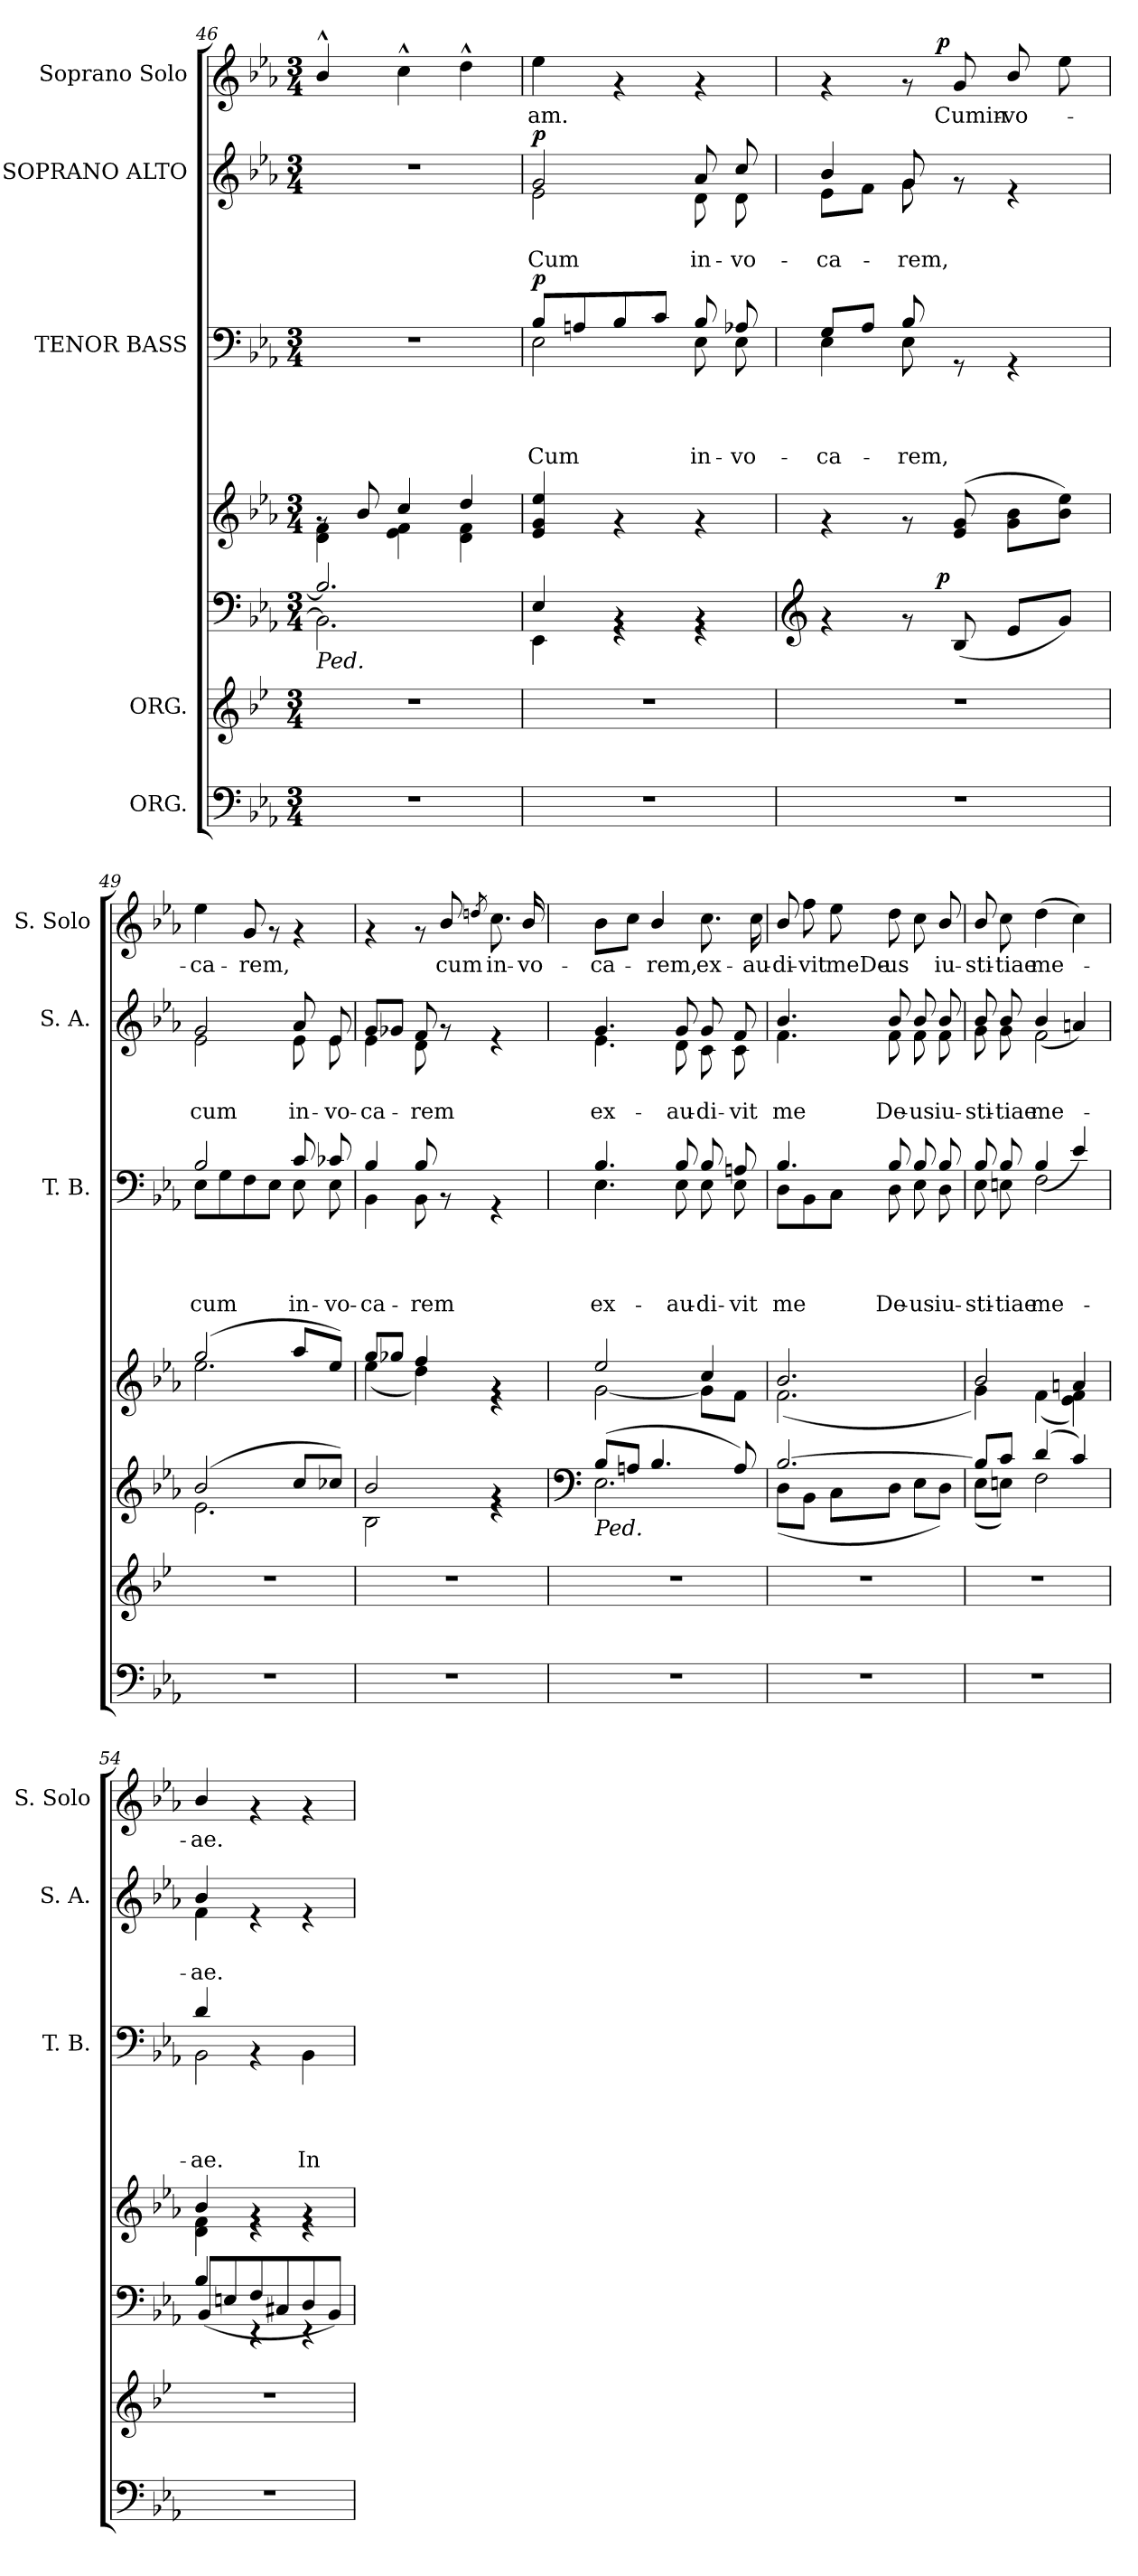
**kern	**kern	**kern	**dynam	**kern	**kern	**text	**text	**text	**text	**dynam	**kern	**text	**text	**dynam	**kern	**text	**dynam
*part7	*part6	*part5	*part5	*part4	*part3	*part3	*part3	*part3	*part3	*part3	*part2	*part2	*part2	*part2	*part1	*part1	*part1
*staff7	*staff6	*staff5	*staff5	*staff4	*staff3	*staff3	*staff3	*staff3	*staff3	*staff3	*staff2	*staff2	*staff2	*staff2	*staff1	*staff1	*staff1
*I"ORG.	*I"ORG.	*	*	*	*I"TENOR BASS	*	*	*	*	*	*I"SOPRANO ALTO	*	*	*	*I"Soprano Solo	*	*
*	*	*	*	*	*I'T. B.	*	*	*	*	*	*I'S. A.	*	*	*	*I'S. Solo	*	*
*clefF4	*clefG2	*clefF4	*	*clefG2	*clefF4	*	*	*	*	*	*clefG2	*	*	*	*clefG2	*	*
*	*ITrd-3c-5	*ITrd-3c-5	*	*ITrd-3c-5	*ITrd-3c-5	*	*	*	*	*	*ITrd-3c-5	*	*	*	*ITrd-3c-5	*	*
*k[b-e-a-]	*k[b-e-a-]	*k[b-e-a-d-]	*	*k[b-e-a-d-]	*k[b-e-a-d-]	*	*	*	*	*	*k[b-e-a-d-]	*	*	*	*k[b-e-a-d-]	*	*
*E-:	*E-:	*A-:	*	*A-:	*A-:	*	*	*	*	*	*A-:	*	*	*	*A-:	*	*
*M3/4	*M3/4	*M3/4	*	*M3/4	*M3/4	*	*	*	*	*	*M3/4	*	*	*	*M3/4	*	*
=46	=46	=46	=46	=46	=46	=46	=46	=46	=46	=46	=46	=46	=46	=46	=46	=46	=46
*	*	*^	*	*^	*	*	*	*	*	*	*	*	*	*	*	*	*
!	!	!LO:TX:b:i:t=Ped.	!	!	!	!	!	!	!	!	!	!	!	!	!	!	!	!	!
2.r	2.r	2.e-/]	2.E-\]	.	8rf	4g\ 4b-\	2.r	.	.	.	.	.	2.r	.	.	.	4ee-^^>/	.	.
.	.	.	.	.	8ee-/	.	.	.	.	.	.	.	.	.	.	.	.	.	.
.	.	.	.	.	4ff/	4a-\ 4b-\	.	.	.	.	.	.	.	.	.	.	4ff^^>\	.	.
.	.	.	.	.	4gg/	4g\ 4b-\	.	.	.	.	.	.	.	.	.	.	4gg^^>\	.	.
=47	=47	=47	=47	=47	=47	=47	=47	=47	=47	=47	=47	=47	=47	=47	=47	=47	=47	=47	=47
*	*	*	*	*	*	*	*^	*	*	*	*	*	*	*	*	*	*	*	*
!	!	!	!	!	!	!	!	!	!	!	!	!LO:LY:b	!LO:DY:a	!	!	!LO:LY:b	!LO:DY:a	!	!LO:LY:b	!
*	*	*	*	*	*v	*v	*	*	*	*	*	*	*	*^	*	*	*	*	*	*
2.r	2.r	4A-/	4AA-\	.	4a-/ 4cc/ 4aa-/	2A-\	8e-/L	.	.	.	-Cum	p	2cc/	2a-\	.	-Cum	p	4aa-\	-am.	.
.	.	.	.	.	.	.	8dn/	.	.	.	.	.	.	.	.	.	.	.	.	.
.	.	4rAA	4rFF	.	4rf	.	8e-/	.	.	.	.	.	.	.	.	.	.	4rf	.	.
.	.	.	.	.	.	.	8f/J	.	.	.	.	.	.	.	.	.	.	.	.	.
!	!	!	!	!	!	!	!	!	!	!	!LO:LY:b	!	!	!	!	!LO:LY:b	!	!	!	!
.	.	4rAA	4rFF	.	4rf	8e-/	8A-\	.	.	.	in-	.	8dd-/	8g\	.	in-	.	4rf	.	.
!	!	!	!	!	!	!	!	!	!	!	!LO:LY:b	!	!	!	!	!LO:LY:b	!	!	!	!
.	.	.	.	.	.	8d-X/	8A-\	.	.	.	-vo-	.	8ff/	8g\	.	-vo-	.	.	.	.
=48	=48	=48	=48	=48	=48	=48	=48	=48	=48	=48	=48	=48	=48	=48	=48	=48	=48	=48	=48	=48
*	*	*clefG2	*	*	*	*	*	*	*	*	*	*	*	*	*	*	*	*	*	*
!	!	!	!	!	!	!	!	!	!	!	!LO:LY:b	!	!	!	!	!LO:LY:b	!	!	!	!
*	*	*	*	*	*	*	*	*	*	*	*	*	*	*	*	*	*	*^	*	*
2.r	2.r	4rf	4ryy	.	4rf	4A-\	8c/L	.	.	.	-ca-	.	4ee-/	8a-\L	.	-ca-	.	4rf	4ryy	.	.
.	.	.	.	.	.	.	8d-/J	.	.	.	.	.	.	8b-\J	.	.	.	.	.	.	.
!	!	!	!	!	!	!	!	!	!	!	!LO:LY:b	!	!	!	!	!LO:LY:b	!	!	!	!	!
.	.	8rf	16.ryy	.	8rf	8e-/	8A-\	.	.	.	-rem,	.	8cc/	8cc\	.	-rem,	.	8rf	16.ryy	.	.
!	!	!	!	!LO:DY:a	!	!	!	!	!	!	!	!	!	!	!	!	!	!	!	!	!LO:DY:a
.	.	.	4ryy	p	.	.	.	.	.	.	.	.	.	.	.	.	.	.	4ryy	.	p
!	!	!	!	!	!	!	!	!	!	!	!	!	!	!	!	!	!	!	!	!LO:LY:b	!
.	.	(<8e-/	.	.	(<8a-/ 8cc/	8rFF	4.ryy	.	.	.	.	.	8rf	4.ryy	.	.	.	8cc/	.	Cumin-	.
!	!	!	!	!	!	!	!	!	!	!	!	!	!	!	!	!	!	!	!	!LO:LY:b	!
.	.	8a-/L	.	.	8cc\ 8ee-\L	4rFF	.	.	.	.	.	.	4rd	.	.	.	.	8ee-/	.	-vo-	.
.	.	.	8ryy	.	.	.	.	.	.	.	.	.	.	.	.	.	.	.	8ryy	.	.
.	.	8cc/J)	.	.	8ee-\ 8aa-\J)	.	.	.	.	.	.	.	.	.	.	.	.	8aa-\	.	.	.
.	.	.	32ryy	.	.	.	.	.	.	.	.	.	.	.	.	.	.	.	32ryy	.	.
=49	=49	=49	=49	=49	=49	=49	=49	=49	=49	=49	=49	=49	=49	=49	=49	=49	=49	=49	=49	=49	=49
*	*	*	*	*	*^	*	*	*	*	*	*	*	*	*	*	*	*	*	*	*	*
!	!	!	!	!	!	!	!	!	!	!	!	!LO:LY:b	!	!	!	!	!LO:LY:b	!	!	!	!LO:LY:b	!
*	*	*	*	*	*	*	*	*	*	*	*	*	*	*	*	*	*	*	*v	*v	*	*
2.r	2.r	(2ee-/	2.a-\	.	(2ccc/	2.aa-\	2e-/	8A-\L	.	.	.	cum	.	2cc/	2a-\	.	cum	.	4aa-\	-ca-	.
.	.	.	.	.	.	.	.	8c\	.	.	.	.	.	.	.	.	.	.	.	.	.
!	!	!	!	!	!	!	!	!	!	!	!	!	!	!	!	!	!	!	!	!LO:LY:b	!
.	.	.	.	.	.	.	.	8B-\	.	.	.	.	.	.	.	.	.	.	8cc/	-rem,	.
.	.	.	.	.	.	.	.	8A-\J	.	.	.	.	.	.	.	.	.	.	8rf	.	.
!	!	!	!	!	!	!	!	!	!	!	!	!LO:LY:b	!	!	!	!	!LO:LY:b	!	!	!	!
.	.	8ff/L	.	.	8ddd-/L	.	8f/	8A-\	.	.	.	in-	.	8dd-/	8a-\	.	in-	.	4rf	.	.
!	!	!	!	!	!	!	!	!	!	!	!	!LO:LY:b	!	!	!	!	!LO:LY:b	!	!	!	!
.	.	8ff-X/J)	.	.	8aa-/J)	.	8f-X/	8A-\	.	.	.	-vo-	.	8a-/	8a-\	.	-vo-	.	.	.	.
!!LO:PB:g=z
=50	=50	=50	=50	=50	=50	=50	=50	=50	=50	=50	=50	=50	=50	=50	=50	=50	=50	=50	=50	=50	=50
!	!	!	!	!	!	!	!	!	!	!	!	!LO:LY:b	!	!	!	!	!LO:LY:b	!	!	!	!
2.r	2.r	2ee-/	2e-\	.	8ccc/L	(<4aa-\	4e-/	4E-\	.	.	.	-ca-	.	4a-\	8cc/L	.	-ca-	.	4rf	.	.
.	.	.	.	.	8ccc-X/J	.	.	.	.	.	.	.	.	.	8cc-X/J	.	.	.	.	.	.
!	!	!	!	!	!	!	!	!	!	!	!	!LO:LY:b	!	!	!	!	!LO:LY:b	!	!	!	!
.	.	.	.	.	4bb-/	4gg\)	8e-/	8E-\	.	.	.	-rem	.	8b-/	8g\	.	-rem	.	8rf	.	.
!	!	!	!	!	!	!	!	!	!	!	!	!	!	!	!	!	!	!	!	!LO:LY:b	!
.	.	.	.	.	.	.	8rAA	4.ryy	.	.	.	.	.	8rf	4.ryy	.	.	.	8ee-/	cum	.
.	.	.	.	.	.	.	.	.	.	.	.	.	.	.	.	.	.	.	8qggn/	.	.
!	!	!	!	!	!	!	!	!	!	!	!	!	!	!	!	!	!	!	!	!LO:LY:b	!
.	.	4rf	4rd	.	4rf	4rd	4rFF	.	.	.	.	.	.	4rd	.	.	.	.	8.ff\	in-	.
!	!	!	!	!	!	!	!	!	!	!	!	!	!	!	!	!	!	!	!	!LO:LY:b	!
.	.	.	.	.	.	.	.	.	.	.	.	.	.	.	.	.	.	.	16ee-/	-vo-	.
=51	=51	=51	=51	=51	=51	=51	=51	=51	=51	=51	=51	=51	=51	=51	=51	=51	=51	=51	=51	=51	=51
*	*	*clefF4	*	*	*	*	*	*	*	*	*	*	*	*	*	*	*	*	*	*	*
!	!	!LO:TX:b:i:t=Ped.	!	!	!	!	!	!	!	!	!	!	!	!	!	!	!	!	!	!	!
!	!	!	!	!	!	!	!	!	!	!	!	!LO:LY:b	!	!	!	!	!LO:LY:b	!	!	!LO:LY:b	!
2.r	2.r	(>8e-/L	2.A-\	.	2aa-/	[<2cc\	4.e-/	4.A-\	.	.	.	ex-	.	4.cc/	4.a-\	.	ex-	.	8ee-\L	-ca-	.
.	.	8dn/J	.	.	.	.	.	.	.	.	.	.	.	.	.	.	.	.	8ff\J	.	.
!	!	!	!	!	!	!	!	!	!	!	!	!	!	!	!	!	!	!	!	!LO:LY:b	!
.	.	4.e-/	.	.	.	.	.	.	.	.	.	.	.	.	.	.	.	.	4ee-/	-rem,	.
!	!	!	!	!	!	!	!	!	!	!	!	!LO:LY:b	!	!	!	!	!LO:LY:b	!	!	!	!
.	.	.	.	.	.	.	8e-/	8A-\	.	.	.	-au-	.	8cc/	8g\	.	-au-	.	.	.	.
!	!	!	!	!	!	!	!	!	!	!	!	!LO:LY:b	!	!	!	!	!LO:LY:b	!	!	!LO:LY:b	!
.	.	.	.	.	4ff/	8cc\L]	8e-/	8A-\	.	.	.	-di-	.	8cc/	8f\	.	-di-	.	8.ff\	ex-	.
!	!	!	!	!	!	!	!	!	!	!	!	!LO:LY:b	!	!	!	!	!LO:LY:b	!	!	!	!
.	.	8d/)	.	.	.	8b-\J	8dn/	8A-\	.	.	.	-vit	.	8b-/	8f\	.	-vit	.	.	.	.
!	!	!	!	!	!	!	!	!	!	!	!	!	!	!	!	!	!	!	!	!LO:LY:b	!
.	.	.	.	.	.	.	.	.	.	.	.	.	.	.	.	.	.	.	16ff\	-au-	.
=52	=52	=52	=52	=52	=52	=52	=52	=52	=52	=52	=52	=52	=52	=52	=52	=52	=52	=52	=52	=52	=52
!	!	!	!	!	!	!	!	!	!	!	!	!LO:LY:b	!	!	!	!	!LO:LY:b	!	!	!LO:LY:b	!
2.r	2.r	[>2.e-/	(<8G\L	.	2.ee-/	(<2.b-\	4.e-/	8G\L	.	.	.	me	.	4.ee-/	4.b-\	.	me	.	8ee-/	-di-	.
!	!	!	!	!	!	!	!	!	!	!	!	!	!	!	!	!	!	!	!	!LO:LY:b	!
.	.	.	8E-\J	.	.	.	.	8E-\	.	.	.	.	.	.	.	.	.	.	8bb-\	-vit	.
!	!	!	!	!	!	!	!	!	!	!	!	!	!	!	!	!	!	!	!	!LO:LY:b	!
.	.	.	8F\L	.	.	.	.	8F\J	.	.	.	.	.	.	.	.	.	.	8aa-\	meDe-	.
!	!	!	!	!	!	!	!	!	!	!	!	!LO:LY:b	!	!	!	!	!LO:LY:b	!	!	!LO:LY:b	!
.	.	.	8G\J	.	.	.	8e-/	8G\	.	.	.	De-	.	8ee-/	8b-\	.	De-	.	8gg\	-us	.
!	!	!	!	!	!	!	!	!	!	!	!	!LO:LY:b	!	!	!	!	!LO:LY:b	!	!	!	!
.	.	.	8A-\L	.	.	.	8e-/	8A-\	.	.	.	-us	.	8ee-/	8b-\	.	-us	.	8ff\	.	.
!	!	!	!	!	!	!	!	!	!	!	!	!LO:LY:b	!	!	!	!	!LO:LY:b	!	!	!LO:LY:b	!
.	.	.	8G\J)	.	.	.	8e-/	8G\	.	.	.	iu-	.	8ee-/	8b-\	.	iu-	.	8ee-/	iu-	.
=53	=53	=53	=53	=53	=53	=53	=53	=53	=53	=53	=53	=53	=53	=53	=53	=53	=53	=53	=53	=53	=53
!	!	!	!	!	!	!	!	!	!	!	!	!LO:LY:b	!	!	!	!	!LO:LY:b	!	!	!LO:LY:b	!
2.r	2.r	8e-/L]	(<8A-\L	.	2ee-/	4cc\)	8e-/	8A-\	.	.	.	sti-	.	8ee-/	8cc\	.	sti-	.	8ee-/	-sti-	.
!	!	!	!	!	!	!	!	!	!	!	!	!LO:LY:b	!	!	!	!	!LO:LY:b	!	!	!LO:LY:b	!
.	.	8f/J	8An\J)	.	.	.	8An\	8e-/	.	.	.	-tiae	.	8cc\	8ee-/	.	-tiae	.	8ff\	-tiae	.
!	!	!	!	!	!	!	!	!	!	!	!	!LO:LY:b	!	!	!	!	!LO:LY:b	!	!	!LO:LY:b	!
.	.	(4g/	2B-\	.	.	(<4b-\	2B-\	(4e-/	.	.	.	-me-	.	2b-\	(4ee-/	.	-me-	.	(>4gg\	me-	.
.	.	4f/)	.	.	4ddn/	4a-\ 4b-\)	.	4a-/)	.	.	.	.	.	.	4ddn/)	.	.	.	4ff\)	.	.
=54	=54	=54	=54	=54	=54	=54	=54	=54	=54	=54	=54	=54	=54	=54	=54	=54	=54	=54	=54	=54	=54
!	!	!	!	!	!	!	!	!	!	!	!	!LO:LY:b	!	!	!	!	!LO:LY:b	!	!	!LO:LY:b	!
2.r	2.r	4e-/	(<8E-/L	.	4ee-/	4g\ 4b-\	2E-\	4g/	.	.	.	-ae.	.	4ee-/	4b-\	.	-ae.	.	4ee-/	-ae.	.
.	.	.	8An/	.	.	.	.	.	.	.	.	.	.	.	.	.	.	.	.	.	.
.	.	4rEE	8B-/	.	4rd	4rf	.	4rAA	.	.	.	.	.	4rd	2ryy	.	.	.	4rf	.	.
.	.	.	8F#X/	.	.	.	.	.	.	.	.	.	.	.	.	.	.	.	.	.	.
!	!	!	!	!	!	!	!	!	!	!	!	!LO:LY:b	!	!	!	!	!	!	!	!	!
.	.	4rEE	8G/	.	4rd	4rf	4ryy	4E-\	.	.	.	In	.	4rd	.	.	.	.	4rf	.	.
.	.	.	8E-/J)	.	.	.	.	.	.	.	.	.	.	.	.	.	.	.	.	.	.
*	*	*v	*v	*	*	*	*v	*v	*	*	*	*	*	*v	*v	*	*	*	*	*	*
*	*	*	*	*v	*v	*	*	*	*	*	*	*	*	*	*	*	*	*
=	=	=	=	=	=	=	=	=	=	=	=	=	=	=	=	=	=
*-	*-	*-	*-	*-	*-	*-	*-	*-	*-	*-	*-	*-	*-	*-	*-	*-	*-
